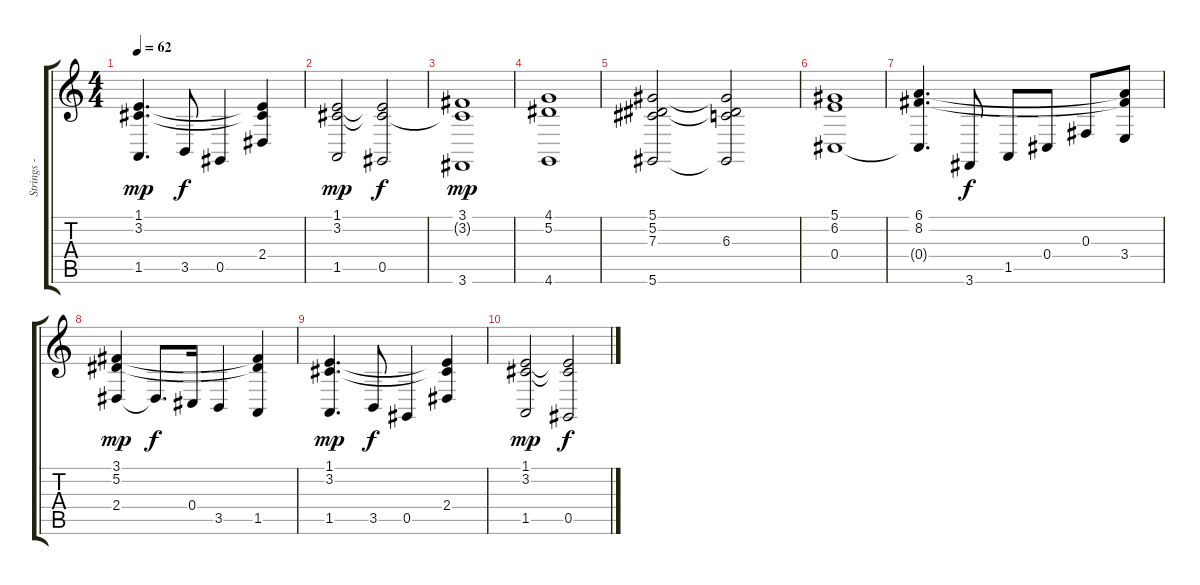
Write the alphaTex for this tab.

\track ("Strings - Synth" "Strings - ") {instrument stringensemble1}
\staff {score tabs}
\tuning (Eb4 Bb3 Gb3 Db3 Ab2 Eb2) {hide}
\ts (4 4)
\tempo 62
\clef g2
\ks c
(1.1 3.2 1.5).4{d dy mp} 3.5.8{dy f} 0.5.4 (1.1{t} 3.2{t} 2.4).4 |
(1.1 3.2 1.5).2{dy mp} (1.1{t} 3.2{t} 0.5).2{dy f} |
(3.1 3.2{t} 3.6).1{dy mp} |
(4.1 5.2 4.6).1 |
(5.1 5.2 7.3 5.6).2 (5.1{t} 5.2{t} 6.3 5.6{t}).2 |
(5.1 6.2 0.4).1 |
(6.1 8.2 0.4{t}).4{d volume 9} 3.6.8{dy f} 1.5.8{volume 7} 0.4.8 0.3.8 (6.1{t} 8.2{t} 3.4).8 |
(3.1 5.2 2.4).4{dy mp volume 5} 2.4{t}.8{d dy f} 0.4.16 3.5.4{volume 3} (3.1{t} 5.2{t} 1.5).4 |
(1.1 3.2 1.5).4{d dy mp volume 2} 3.5.8{dy f} 0.5.4{volume 1} (1.1{t} 3.2{t} 2.4).4 |
(1.1 3.2 1.5).2{dy mp} (1.1{t} 3.2{t} 0.5).2{dy f volume 0}
